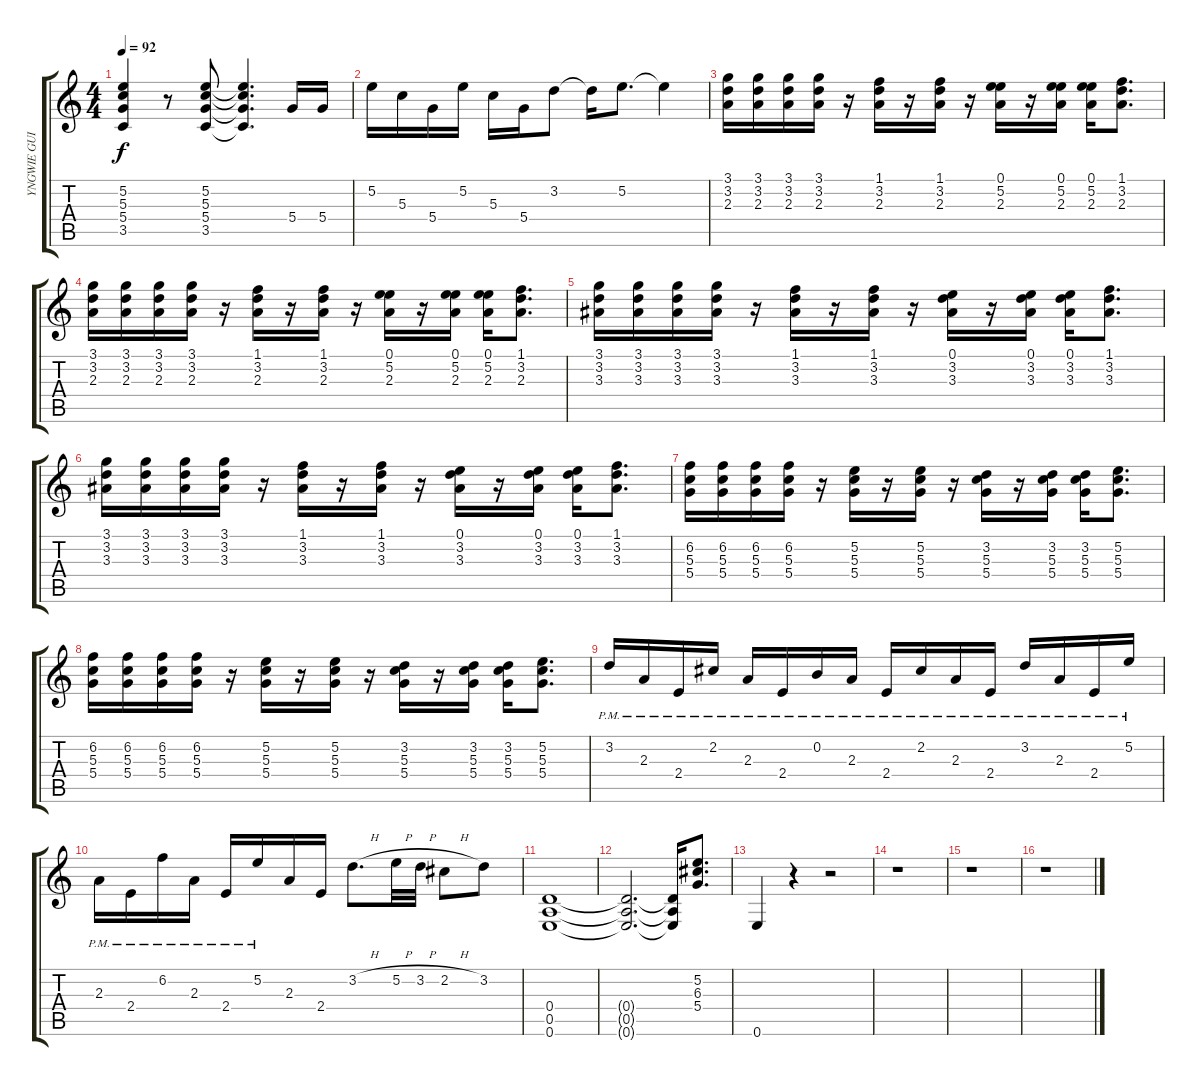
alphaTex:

\track ("YNGWIE GUITAR 1" "YNGWIE GUI") {instrument overdrivenguitar}
\staff {score tabs}
\tuning (E4 B3 G3 D3 A2 E2) {hide}
\ts (4 4)
\tempo 92
\clef g2
\ks c
(5.2 5.3 5.4 3.5).4{dy f} r.8 (5.2 5.3 5.4 3.5).8 (5.2{t} 5.3{t} 5.4{t} 3.5{t}).4{d} 5.4.16 5.4.16 |
5.2.16 5.3.16 5.4.16 5.2.16 5.3.16 5.4.16 3.2.8 3.2{t}.16 5.2.8{d} 5.2{t}.4 |
(3.1 3.2 2.3).16 (3.1 3.2 2.3).16 (3.1 3.2 2.3).16 (3.1 3.2 2.3).16 r.16 (1.1 3.2 2.3).16 r.16 (1.1 3.2 2.3).16 r.16 (0.1 5.2 2.3).16 r.16 (0.1 5.2 2.3).16 (0.1 5.2 2.3).16 (1.1 3.2 2.3).8{d} |
(3.1 3.2 2.3).16 (3.1 3.2 2.3).16 (3.1 3.2 2.3).16 (3.1 3.2 2.3).16 r.16 (1.1 3.2 2.3).16 r.16 (1.1 3.2 2.3).16 r.16 (0.1 5.2 2.3).16 r.16 (0.1 5.2 2.3).16 (0.1 5.2 2.3).16 (1.1 3.2 2.3).8{d} |
(3.1 3.2 3.3).16 (3.1 3.2 3.3).16 (3.1 3.2 3.3).16 (3.1 3.2 3.3).16 r.16 (1.1 3.2 3.3).16 r.16 (1.1 3.2 3.3).16 r.16 (0.1 3.2 3.3).16 r.16 (0.1 3.2 3.3).16 (0.1 3.2 3.3).16 (1.1 3.2 3.3).8{d} |
(3.1 3.2 3.3).16 (3.1 3.2 3.3).16 (3.1 3.2 3.3).16 (3.1 3.2 3.3).16 r.16 (1.1 3.2 3.3).16 r.16 (1.1 3.2 3.3).16 r.16 (0.1 3.2 3.3).16 r.16 (0.1 3.2 3.3).16 (0.1 3.2 3.3).16 (1.1 3.2 3.3).8{d} |
(6.2 5.3 5.4).16 (6.2 5.3 5.4).16 (6.2 5.3 5.4).16 (6.2 5.3 5.4).16 r.16 (5.2 5.3 5.4).16 r.16 (5.2 5.3 5.4).16 r.16 (3.2 5.3 5.4).16 r.16 (3.2 5.3 5.4).16 (3.2 5.3 5.4).16 (5.2 5.3 5.4).8{d} |
(6.2 5.3 5.4).16 (6.2 5.3 5.4).16 (6.2 5.3 5.4).16 (6.2 5.3 5.4).16 r.16 (5.2 5.3 5.4).16 r.16 (5.2 5.3 5.4).16 r.16 (3.2 5.3 5.4).16 r.16 (3.2 5.3 5.4).16 (3.2 5.3 5.4).16 (5.2 5.3 5.4).8{d} |
3.2{pm}.16 2.3{pm}.16 2.4{pm}.16 2.2{pm}.16 2.3{pm}.16 2.4{pm}.16 0.2{pm}.16 2.3{pm}.16 2.4{pm}.16 2.2{pm}.16 2.3{pm}.16 2.4{pm}.16 3.2{pm}.16 2.3{pm}.16 2.4{pm}.16 5.2{pm}.16 |
2.3{pm}.16 2.4{pm}.16 6.2{pm}.16 2.3{pm}.16 2.4{pm}.16 5.2{pm}.16 2.3.16 2.4.16 3.2{h}.8{d} 5.2{h}.32 3.2{h}.32 2.2{h}.8 3.2.8 |
(0.4 0.5 0.6).1 |
(0.4{t} 0.5{t} 0.6{t}).2{d} (0.4{t} 0.5{t} 0.6{t}).16 (5.2 6.3 5.4).8{d} |
0.6.4 r.4 r.2 |
r.1 |
r.1 |
r.1
